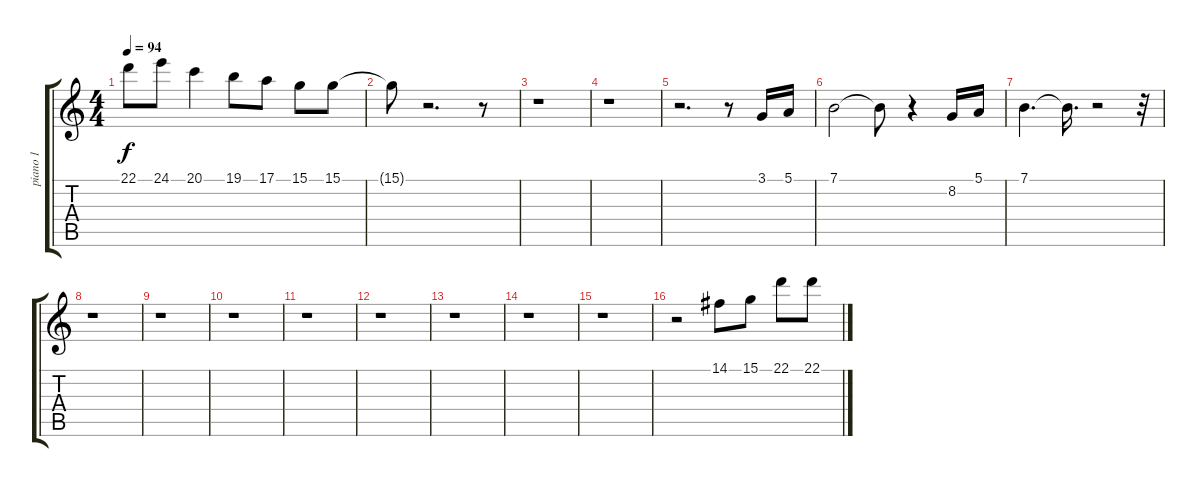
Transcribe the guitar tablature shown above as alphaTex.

\track ("piano 1" "piano 1") {instrument brightacousticpiano}
\staff {score tabs}
\tuning (E4 B3 G3 D3 A2 E2) {hide}
\ts (4 4)
\tempo 94
\clef g2
\ks c
22.1{t}.8{dy f} 24.1.8 20.1.4 19.1.8 17.1.8 15.1.8 15.1.8 |
15.1{t}.8 r.2{d} r.8 |
r.1 |
r.1 |
r.2{d} r.8 3.1.16{balance 4 instrument brightacousticpiano} 5.1.16 |
7.1.2 7.1{t}.8 r.4 8.2.16 5.1.16 |
7.1.4{d} 7.1{t}.16{d} r.2 r.32 |
r.1 |
r.1 |
r.1 |
r.1 |
r.1 |
r.1 |
r.1 |
r.1 |
r.2 14.1.8{balance 6 instrument vibraphone} 15.1.8 22.1.8 22.1.8
